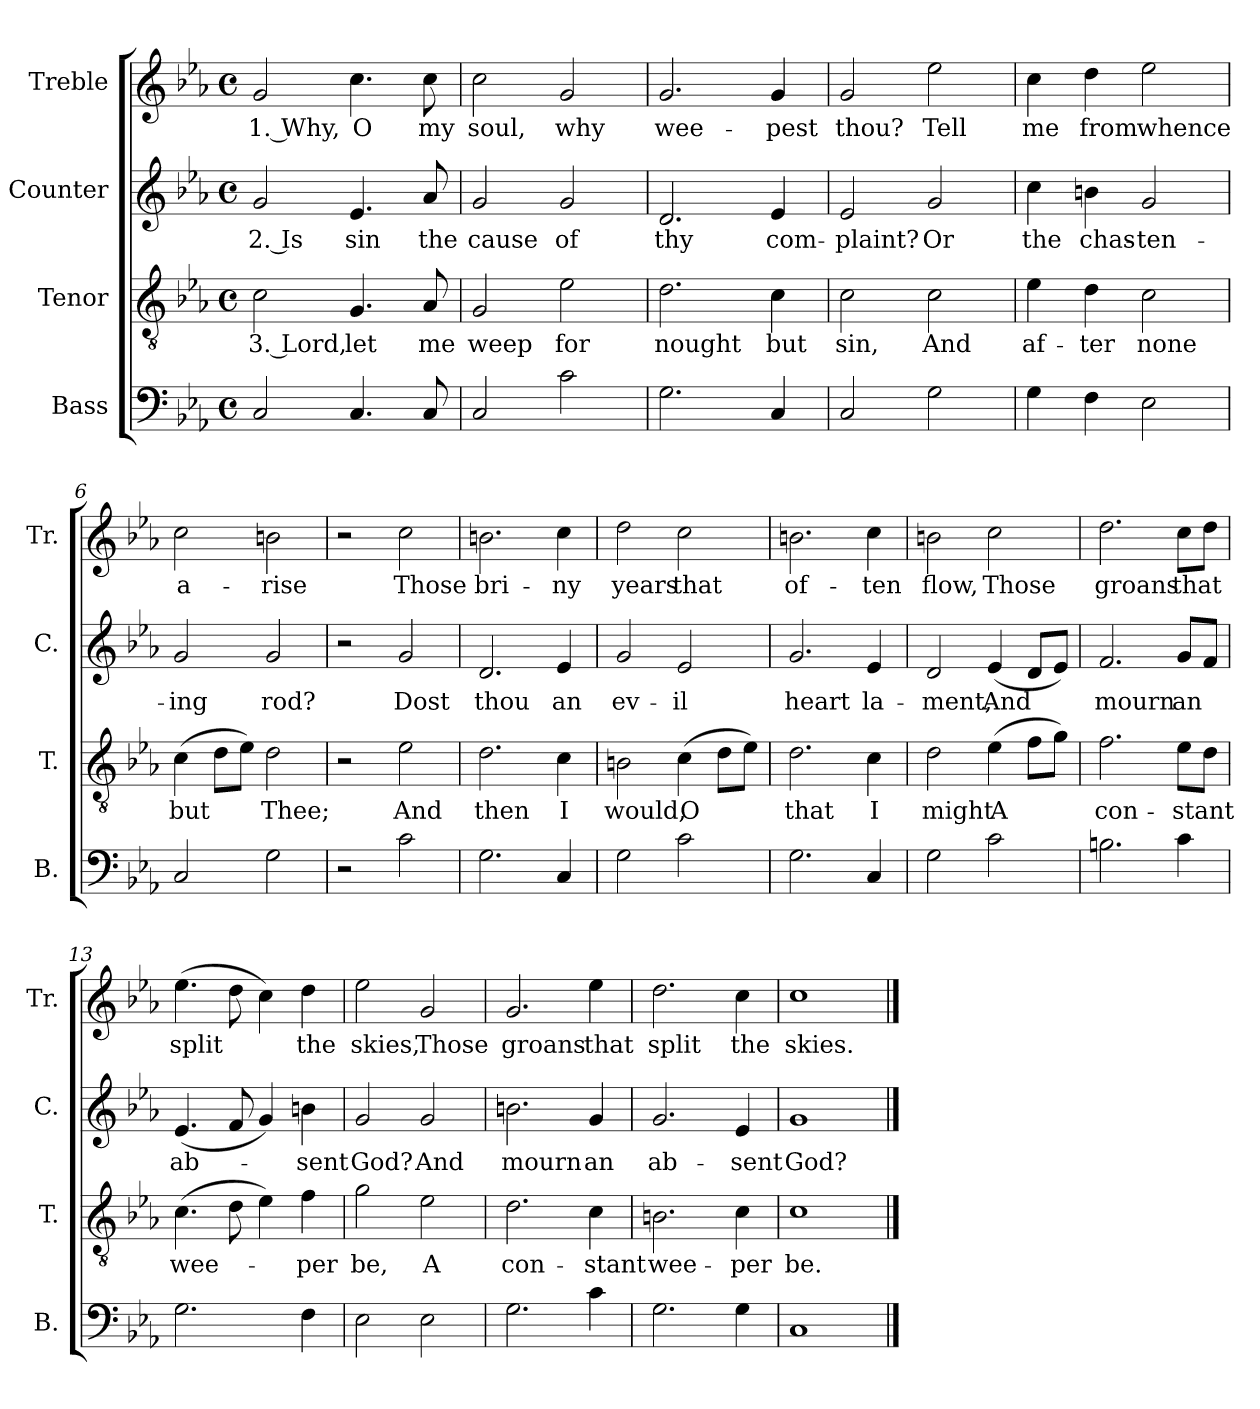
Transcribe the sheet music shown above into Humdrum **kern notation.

**kern	**kern	**text	**kern	**text	**kern	**text
*part4	*part3	*part3	*part2	*part2	*part1	*part1
*staff4	*staff3	*staff3	*staff2	*staff2	*staff1	*staff1
*I"Bass	*I"Tenor	*	*I"Counter	*	*I"Treble	*
*I'B.	*I'T.	*	*I'C.	*	*I'Tr.	*
*clefF4	*clefGv2	*	*clefG2	*	*clefG2	*
*k[b-e-a-]	*k[b-e-a-]	*	*k[b-e-a-]	*	*k[b-e-a-]	*
*M4/4	*M4/4	*	*M4/4	*	*M4/4	*
*met(c)	*met(c)	*	*met(c)	*	*met(c)	*
=1	=1	=1	=1	=1	=1	=1
2C/	2c\	3. Lord,	2g/	2. Is	2g/	1. Why,
4.C/	4.G/	let	4.e-/	sin	4.cc\	O
8C/	8A-/	me	8a-/	the	8cc\	my
=2	=2	=2	=2	=2	=2	=2
2C/	2G/	weep	2g/	cause	2cc\	soul,
2c\	2e-\	for	2g/	of	2g/	why
=3	=3	=3	=3	=3	=3	=3
2.G\	2.d\	nought	2.d/	thy	2.g/	wee-
4C/	4c\	but	4e-/	com-	4g/	-pest
=4	=4	=4	=4	=4	=4	=4
2C/	2c\	sin,	2e-/	-plaint?	2g/	thou?
2G\	2c\	And	2g/	Or	2ee-\	Tell
=5	=5	=5	=5	=5	=5	=5
4G\	4e-\	af-	4cc\	the	4cc\	me
4F\	4d\	-ter	4bn\	chas-	4dd\	from
2E-\	2c\	none	2g/	-ten-	2ee-\	whence
=6	=6	=6	=6	=6	=6	=6
2C/	(4c\	but	2g/	-ing	2cc\	a-
.	8d\L	.	.	.	.	.
.	8e-\J)	.	.	.	.	.
2G\	2d\	Thee;	2g/	rod?	2bn\	-rise
!!LO:LB:g=z
=7	=7	=7	=7	=7	=7	=7
2r	2r	.	2r	.	2r	.
2c\	2e-\	And	2g/	Dost	2cc\	Those
=8	=8	=8	=8	=8	=8	=8
2.G\	2.d\	then	2.d/	thou	2.bn\	bri-
4C/	4c\	I	4e-/	an	4cc\	-ny
=9	=9	=9	=9	=9	=9	=9
2G\	2Bn\	would,	2g/	ev-	2dd\	years
2c\	(4c\	O	2e-/	-il	2cc\	that
.	8d\L	.	.	.	.	.
.	8e-\J)	.	.	.	.	.
=10	=10	=10	=10	=10	=10	=10
2.G\	2.d\	that	2.g/	heart	2.bn\	of-
4C/	4c\	I	4e-/	la-	4cc\	-ten
=11	=11	=11	=11	=11	=11	=11
2G\	2d\	might	2d/	-ment,	2bn\	flow,
2c\	(4e-\	A	(4e-/	And	2cc\	Those
.	8f\L	.	8d/L	.	.	.
.	8g\J)	.	8e-/J)	.	.	.
=12	=12	=12	=12	=12	=12	=12
2.Bn\	2.f\	con-	2.f/	mourn	2.dd\	groans
4c\	8e-\L	-stant	8g/L	an	8cc\L	that
.	8d\J	.	8f/J	.	8dd\J	.
!!LO:LB:g=z
=13	=13	=13	=13	=13	=13	=13
2.G\	(4.c\	wee-	(4.e-/	ab-	(4.ee-\	split
.	8d\	.	8f/	.	8dd\	.
.	4e-\)	.	4g/)	.	4cc\)	.
4F\	4f\	-per	4bn\	-sent	4dd\	the
=14	=14	=14	=14	=14	=14	=14
2E-\	2g\	be,	2g/	God?	2ee-\	skies,
2E-\	2e-\	A	2g/	And	2g/	Those
=15	=15	=15	=15	=15	=15	=15
2.G\	2.d\	con-	2.bn\	mourn	2.g/	groans
4c\	4c\	-stant	4g/	an	4ee-\	that
=16	=16	=16	=16	=16	=16	=16
2.G\	2.Bn\	wee-	2.g/	ab-	2.dd\	split
4G\	4c\	-per	4e-/	-sent	4cc\	the
=17	=17	=17	=17	=17	=17	=17
1C	1c	be.	1g	God?	1cc	skies.
==	==	==	==	==	==	==
*-	*-	*-	*-	*-	*-	*-
